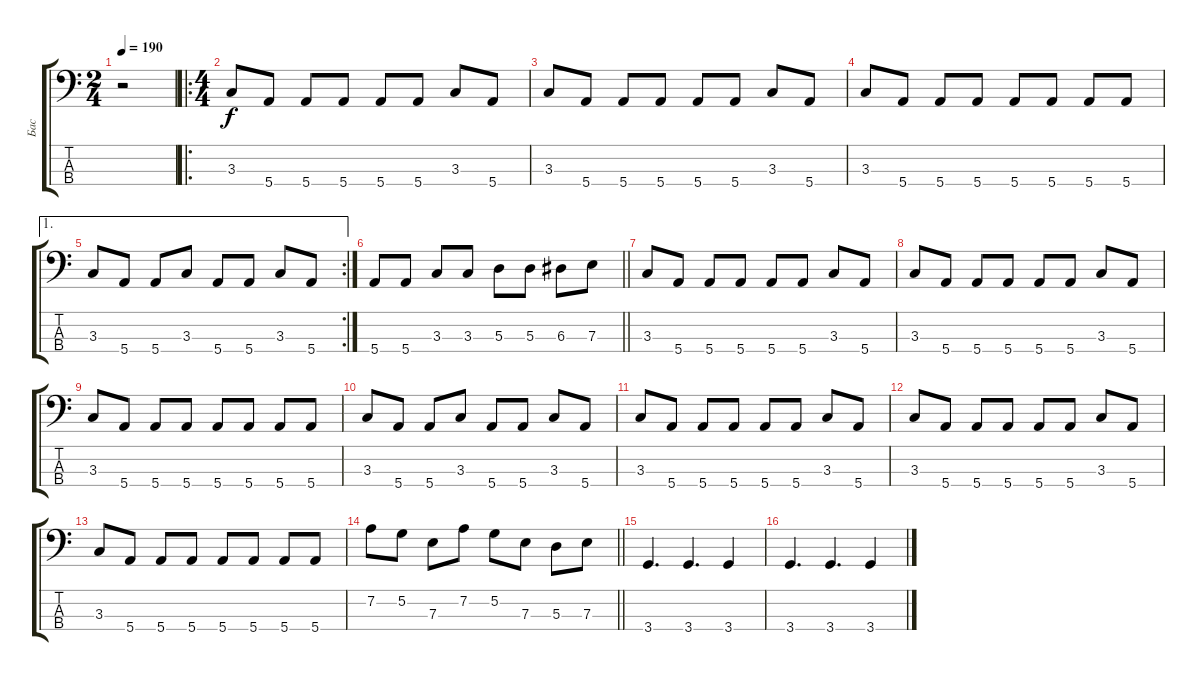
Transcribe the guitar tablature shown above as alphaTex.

\track ("Бас" "Бас") {instrument electricbassfinger}
\staff {score tabs}
\tuning (G2 D2 A1 E1) {hide}
\ts (2 4)
\tempo 190
\clef f4
\ks c
r.2{dy f instrument electricbassfinger} |
\ro
\ts (4 4)
3.3.8 5.4.8 5.4.8 5.4.8 5.4.8 5.4.8 3.3.8 5.4.8 |
3.3.8 5.4.8 5.4.8 5.4.8 5.4.8 5.4.8 3.3.8 5.4.8 |
3.3.8 5.4.8 5.4.8 5.4.8 5.4.8 5.4.8 5.4.8 5.4.8 |
\ae 1
\rc 2
3.3.8 5.4.8 5.4.8 3.3.8 5.4.8 5.4.8 3.3.8 5.4.8 |
\barLineRight lightlight
5.4.8 5.4.8 3.3.8 3.3.8 5.3.8 5.3.8 6.3.8 7.3.8 |
3.3.8 5.4.8 5.4.8 5.4.8 5.4.8 5.4.8 3.3.8 5.4.8 |
3.3.8 5.4.8 5.4.8 5.4.8 5.4.8 5.4.8 3.3.8 5.4.8 |
3.3.8 5.4.8 5.4.8 5.4.8 5.4.8 5.4.8 5.4.8 5.4.8 |
3.3.8 5.4.8 5.4.8 3.3.8 5.4.8 5.4.8 3.3.8 5.4.8 |
3.3.8 5.4.8 5.4.8 5.4.8 5.4.8 5.4.8 3.3.8 5.4.8 |
3.3.8 5.4.8 5.4.8 5.4.8 5.4.8 5.4.8 3.3.8 5.4.8 |
3.3.8 5.4.8 5.4.8 5.4.8 5.4.8 5.4.8 5.4.8 5.4.8 |
\barLineRight lightlight
7.2.8 5.2.8 7.3.8 7.2.8 5.2.8 7.3.8 5.3.8 7.3.8 |
3.4.4{d} 3.4.4{d} 3.4.4 |
3.4.4{d} 3.4.4{d} 3.4.4
